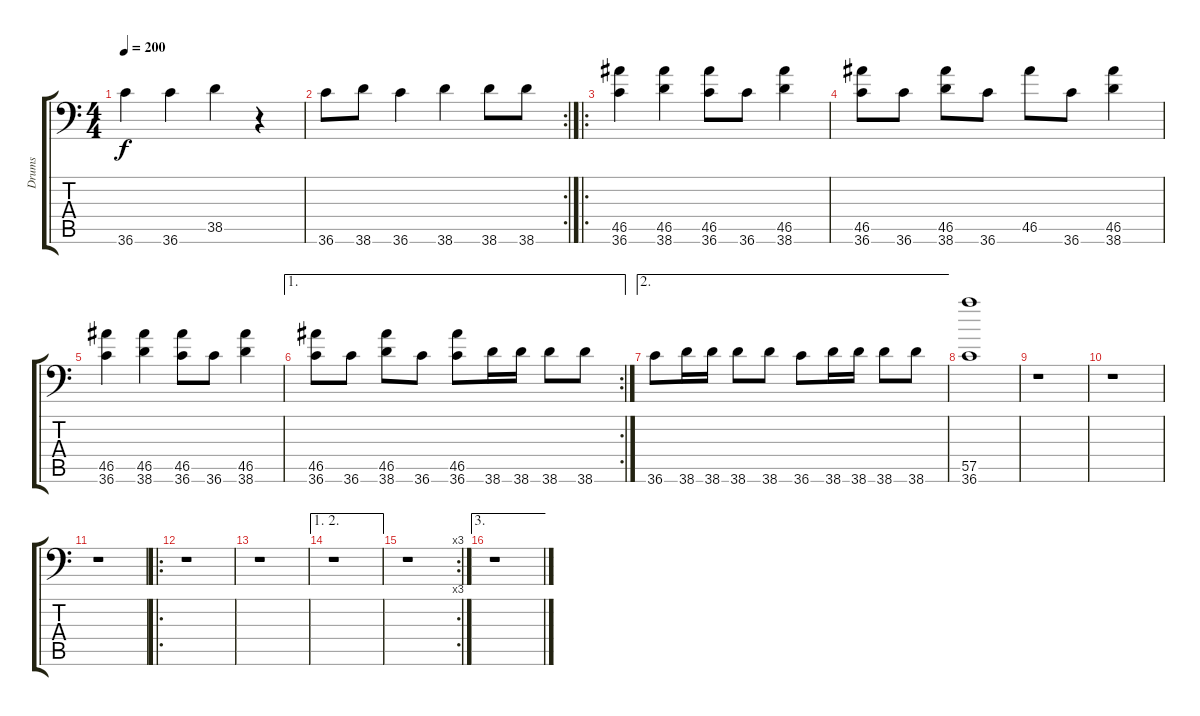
\track ("Drums" "Drums") {instrument acousticgrandpiano}
\staff {score tabs}
\tuning (C-1 C-1 C-1 C-1 C-1 C-1) {hide}
\ts (4 4)
\tempo 200
\clef f4
\ks c
36.6.4{dy f} 36.6.4 38.5.4 r.4 |
\rc 2
36.6.8 38.6.8 36.6.4 38.6.4 38.6.8 38.6.8 |
\ro
(46.5 36.6).4 (46.5 38.6).4 (46.5 36.6).8 36.6.8 (46.5 38.6).4 |
(46.5 36.6).8 36.6.8 (46.5 38.6).8 36.6.8 46.5.8 36.6.8 (46.5 38.6).4 |
(46.5 36.6).4 (46.5 38.6).4 (46.5 36.6).8 36.6.8 (46.5 38.6).4 |
\ae 1
\rc 2
(46.5 36.6).8 36.6.8 (46.5 38.6).8 36.6.8 (46.5 36.6).8 38.6.16 38.6.16 38.6.8 38.6.8 |
\ae 2
36.6.8 38.6.16 38.6.16 38.6.8 38.6.8 36.6.8 38.6.16 38.6.16 38.6.8 38.6.8 |
(57.5 36.6).1 |
r.1 |
r.1 |
r.1 |
\ro
r.1 |
r.1 |
\ae (1 2)
r.1 |
\rc 3
r.1 |
\ae 3
r.1
